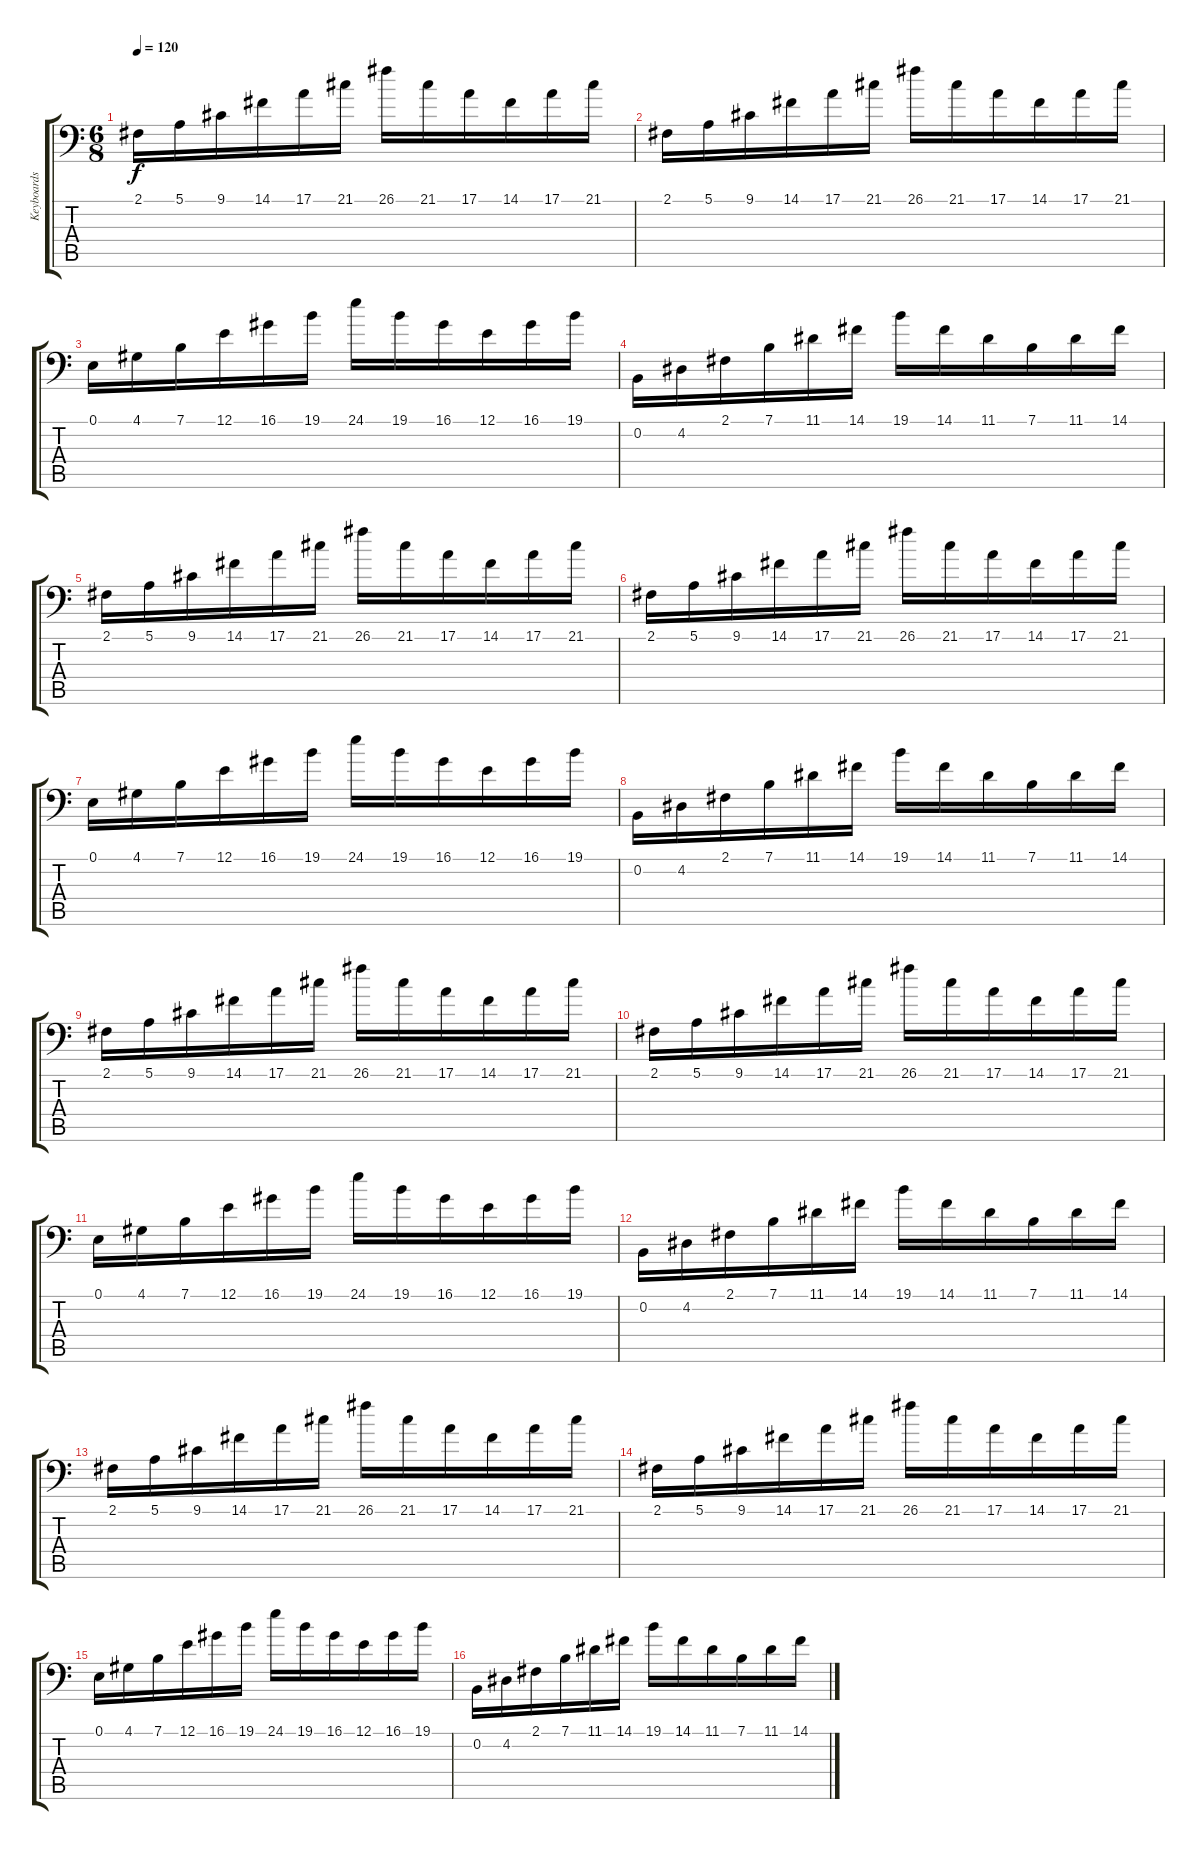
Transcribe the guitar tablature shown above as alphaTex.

\track ("Keyboards " "Keyboards ") {instrument stringensemble1}
\staff {score tabs}
\tuning (E3 B2 G2 D2 A1 D1) {hide}
\ts (6 8)
\tempo 120
\clef f4
\ks c
2.1.16{dy f volume 12} 5.1.16 9.1.16 14.1.16 17.1.16 21.1.16 26.1.16 21.1.16 17.1.16 14.1.16 17.1.16 21.1.16 |
2.1.16 5.1.16 9.1.16 14.1.16 17.1.16 21.1.16 26.1.16 21.1.16 17.1.16 14.1.16 17.1.16 21.1.16 |
0.1.16 4.1.16 7.1.16 12.1.16 16.1.16 19.1.16 24.1.16 19.1.16 16.1.16 12.1.16 16.1.16 19.1.16 |
0.2.16 4.2.16 2.1.16 7.1.16 11.1.16 14.1.16 19.1.16 14.1.16 11.1.16 7.1.16 11.1.16 14.1.16 |
2.1.16{volume 12} 5.1.16 9.1.16 14.1.16 17.1.16 21.1.16 26.1.16 21.1.16 17.1.16 14.1.16 17.1.16 21.1.16 |
2.1.16 5.1.16 9.1.16 14.1.16 17.1.16 21.1.16 26.1.16 21.1.16 17.1.16 14.1.16 17.1.16 21.1.16 |
0.1.16 4.1.16 7.1.16 12.1.16 16.1.16 19.1.16 24.1.16 19.1.16 16.1.16 12.1.16 16.1.16 19.1.16 |
0.2.16 4.2.16 2.1.16 7.1.16 11.1.16 14.1.16 19.1.16 14.1.16 11.1.16 7.1.16 11.1.16 14.1.16 |
2.1.16{volume 12} 5.1.16 9.1.16 14.1.16 17.1.16 21.1.16 26.1.16 21.1.16 17.1.16 14.1.16 17.1.16 21.1.16 |
2.1.16 5.1.16 9.1.16 14.1.16 17.1.16 21.1.16 26.1.16 21.1.16 17.1.16 14.1.16 17.1.16 21.1.16 |
0.1.16 4.1.16 7.1.16 12.1.16 16.1.16 19.1.16 24.1.16 19.1.16 16.1.16 12.1.16 16.1.16 19.1.16 |
0.2.16 4.2.16 2.1.16 7.1.16 11.1.16 14.1.16 19.1.16 14.1.16 11.1.16 7.1.16 11.1.16 14.1.16 |
2.1.16{volume 12} 5.1.16 9.1.16 14.1.16 17.1.16 21.1.16 26.1.16 21.1.16 17.1.16 14.1.16 17.1.16 21.1.16 |
2.1.16 5.1.16 9.1.16 14.1.16 17.1.16 21.1.16 26.1.16 21.1.16 17.1.16 14.1.16 17.1.16 21.1.16 |
0.1.16 4.1.16 7.1.16 12.1.16 16.1.16 19.1.16 24.1.16 19.1.16 16.1.16 12.1.16 16.1.16 19.1.16 |
0.2.16 4.2.16 2.1.16 7.1.16 11.1.16 14.1.16 19.1.16 14.1.16 11.1.16 7.1.16 11.1.16 14.1.16
